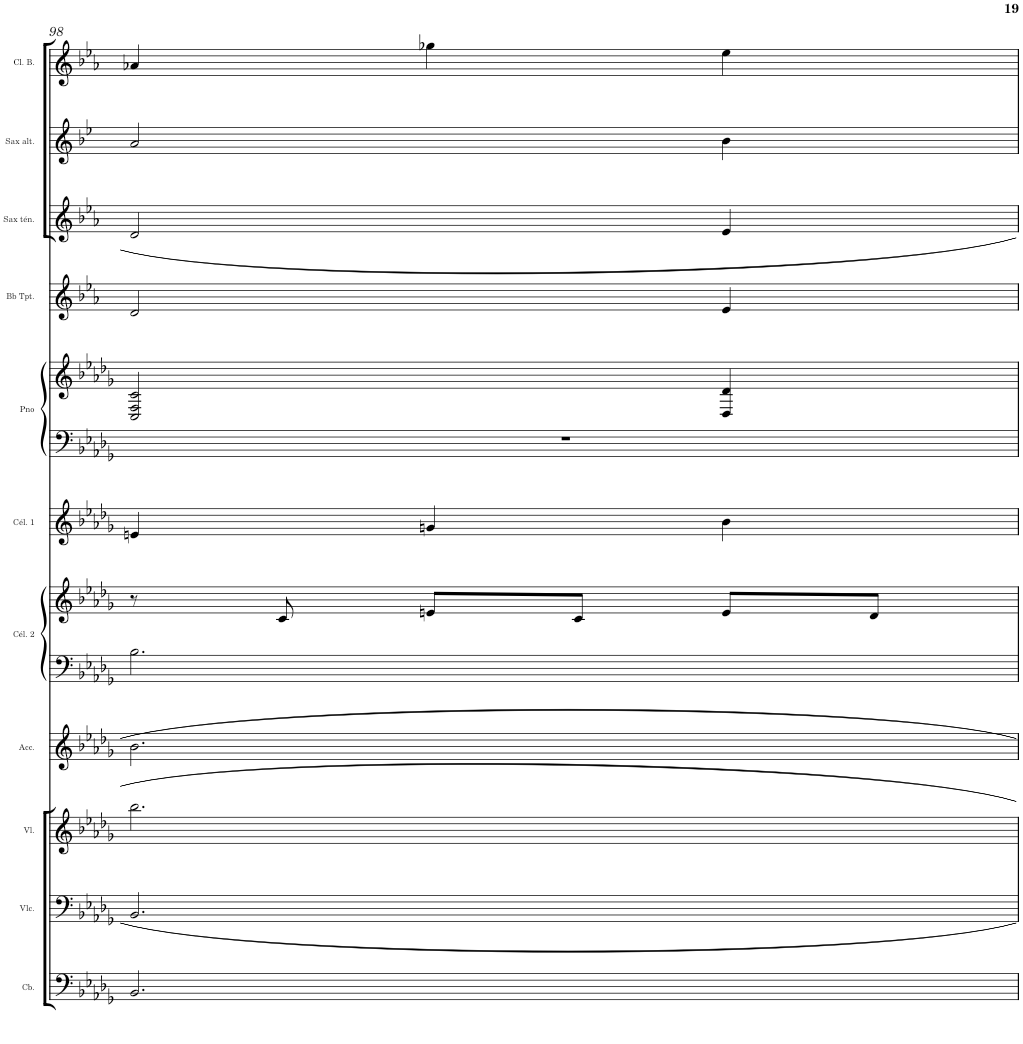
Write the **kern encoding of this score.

**kern	**kern	**kern	**kern	**kern	**kern	**kern	**kern	**kern	**kern	**kern	**kern	**kern
*part11	*part10	*part9	*part8	*part7	*part7	*part6	*part5	*part5	*part4	*part3	*part2	*part1
*staff13	*staff12	*staff11	*staff10	*staff9	*staff8	*staff7	*staff6	*staff5	*staff4	*staff3	*staff2	*staff1
*I"Contrebasse	*I"Violoncelle	*I"Violon	*I"Accordéon	*I"Célesta 2	*	*I"Célesta 1	*I"Piano	*	*I"Trumpet in Bb	*I"Saxo Ténor	*I"Saxo Alto	*I"Clarinette Basse en Sib
*I'Cb.	*I'Vlc.	*I'Vl.	*I'Acc.	*I'Cél. 2	*	*I'Cél. 1	*I'Pno	*	*	*I'Sax tén.	*I'Sax alt.	*I'Cl. B.
!!LO:PB:g=z
*clefF4	*clefF4	*clefG2	*clefG2	*clefF4	*clefG2	*clefG2	*clefF4	*clefG2	*clefG2	*clefG2	*clefG2	*clefG2
*Trd7c12	*	*	*	*Trd-7c-12	*Trd-7c-12	*Trd-7c-12	*	*	*Trd1c2	*Trd8c14	*Trd5c9	*Trd8c14
*k[b-e-a-d-g-]	*k[b-e-a-d-g-]	*k[b-e-a-d-g-]	*k[b-e-a-d-g-]	*k[b-e-a-d-g-]	*k[b-e-a-d-g-]	*k[b-e-a-d-g-]	*k[b-e-a-d-g-]	*k[b-e-a-d-g-]	*k[b-e-a-]	*k[b-e-a-]	*k[b-e-]	*k[b-e-a-]
*b-:	*b-:	*b-:	*b-:	*b-:	*b-:	*b-:	*b-:	*b-:	*c:	*c:	*g:	*c:
*M3/4	*M3/4	*M3/4	*M3/4	*M3/4	*M3/4	*M3/4	*M3/4	*M3/4	*M3/4	*M3/4	*M3/4	*M3/4
=98	=98	=98	=98	=98	=98	=98	=98	=98	=98	=98	=98	=98
2.BB-/	2.BB-/	2.bb-\	2.b-\	2.B-\	8r	4en/	2.r	2C/ 2F/ 2c/	2d/	2d/	2a/	4a-X/
.	.	.	.	.	8c/	.	.	.	.	.	.	.
.	.	.	.	.	8en/L	4gn/	.	.	.	.	.	4gg-X\
.	.	.	.	.	8c/J	.	.	.	.	.	.	.
.	.	.	.	.	8e/L	4b-\	.	4D-/ 4d-/	4e-/	4e-/	4b-\	4ee-\
.	.	.	.	.	8d-/J	.	.	.	.	.	.	.
=	=	=	=	=	=	=	=	=	=	=	=	=
*-	*-	*-	*-	*-	*-	*-	*-	*-	*-	*-	*-	*-
